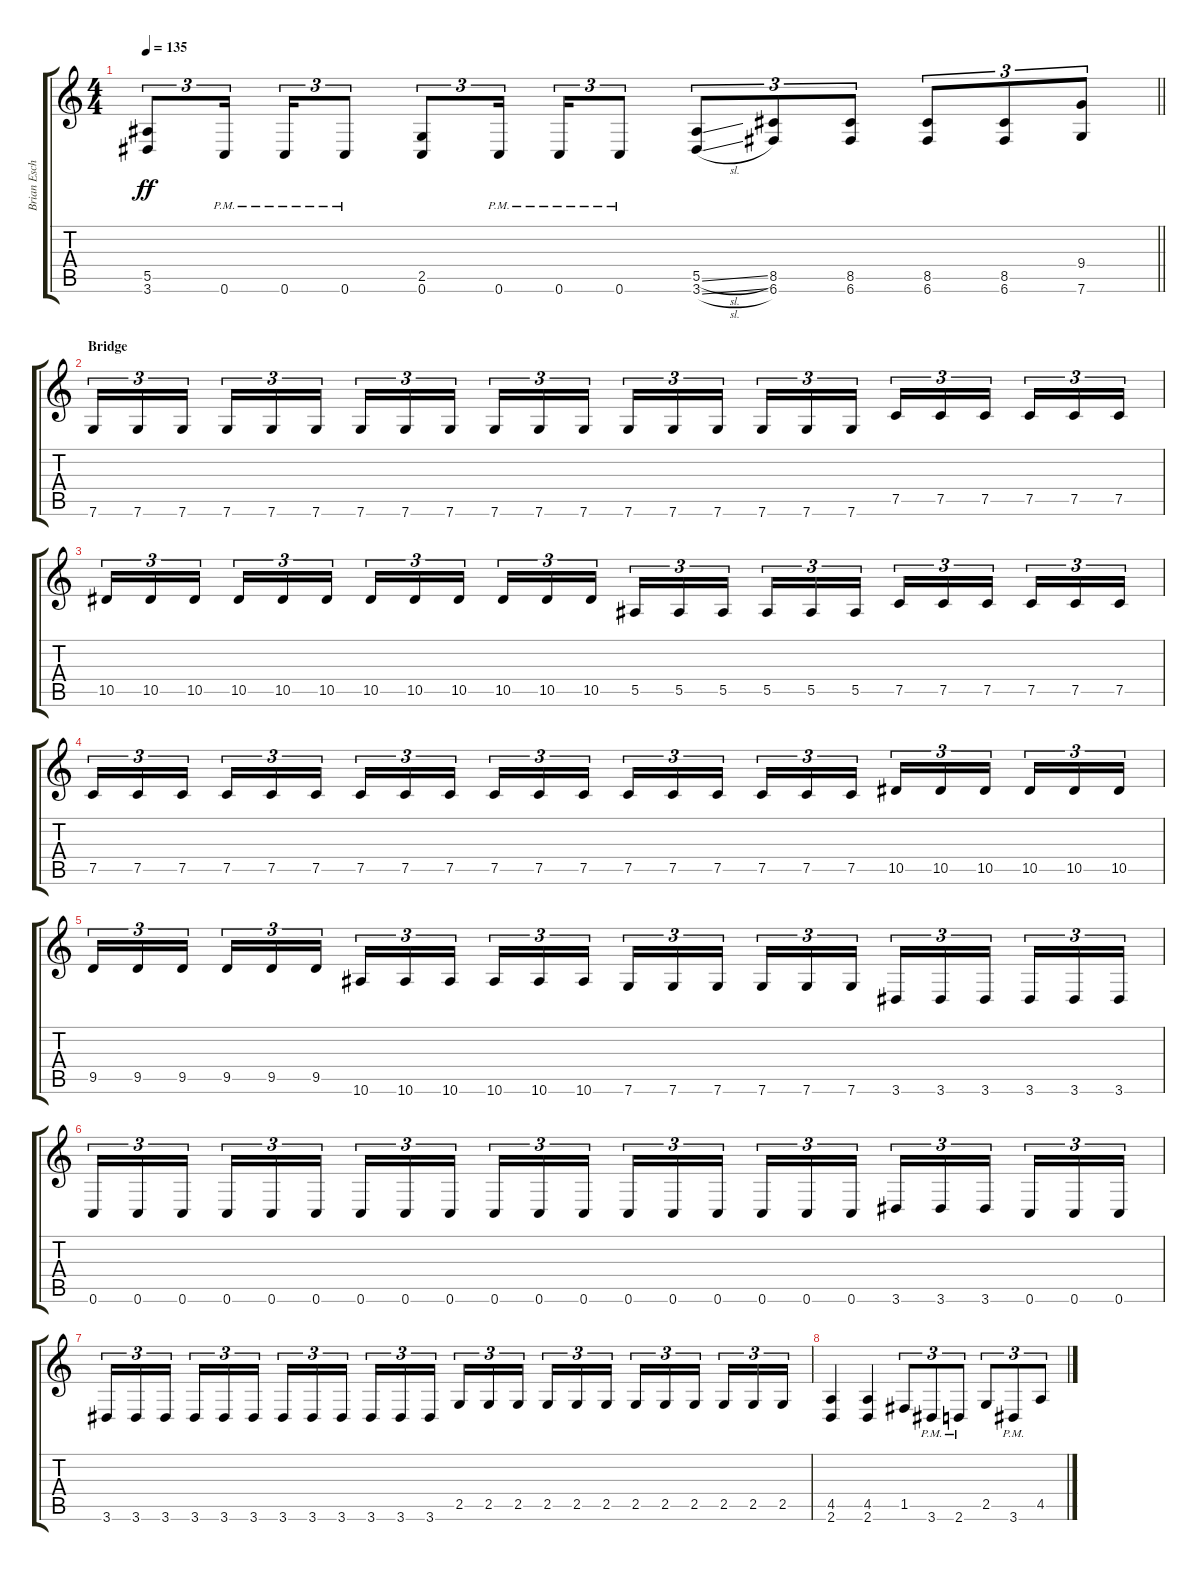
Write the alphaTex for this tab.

\track ("Brian Eschbach" "Brian Esch") {instrument distortionguitar}
\staff {score tabs}
\tuning (C4 G3 Eb3 Bb2 F2 C2) {hide}
\ts (4 4)
\tempo 135
\clef g2
\barLineRight lightlight
\ks c
(5.5 3.6).8{tu (3 2) dy ff} 0.6{pm}.16{tu (3 2) beam splitsecondary} 0.6{pm}.16{tu (3 2)} 0.6{pm}.8{tu (3 2)} (2.5 0.6).8{tu (3 2)} 0.6{pm}.16{tu (3 2) beam splitsecondary} 0.6{pm}.16{tu (3 2)} 0.6{pm}.8{tu (3 2)} (5.5{sl} 3.6{sl}).8{tu (3 2)} (8.5 6.6).8{tu (3 2)} (8.5 6.6).8{tu (3 2)} (8.5 6.6).8{tu (3 2)} (8.5 6.6).8{tu (3 2)} (9.4 7.6).8{tu (3 2)} |
\section ("" "Bridge")
7.6.16{tu (3 2)} 7.6.16{tu (3 2)} 7.6.16{tu (3 2) beam splitsecondary} 7.6.16{tu (3 2)} 7.6.16{tu (3 2)} 7.6.16{tu (3 2)} 7.6.16{tu (3 2)} 7.6.16{tu (3 2)} 7.6.16{tu (3 2) beam splitsecondary} 7.6.16{tu (3 2)} 7.6.16{tu (3 2)} 7.6.16{tu (3 2)} 7.6.16{tu (3 2)} 7.6.16{tu (3 2)} 7.6.16{tu (3 2) beam splitsecondary} 7.6.16{tu (3 2)} 7.6.16{tu (3 2)} 7.6.16{tu (3 2)} 7.5.16{tu (3 2)} 7.5.16{tu (3 2)} 7.5.16{tu (3 2) beam splitsecondary} 7.5.16{tu (3 2)} 7.5.16{tu (3 2)} 7.5.16{tu (3 2)} |
10.5.16{tu (3 2)} 10.5.16{tu (3 2)} 10.5.16{tu (3 2) beam splitsecondary} 10.5.16{tu (3 2)} 10.5.16{tu (3 2)} 10.5.16{tu (3 2)} 10.5.16{tu (3 2)} 10.5.16{tu (3 2)} 10.5.16{tu (3 2) beam splitsecondary} 10.5.16{tu (3 2)} 10.5.16{tu (3 2)} 10.5.16{tu (3 2)} 5.5.16{tu (3 2)} 5.5.16{tu (3 2)} 5.5.16{tu (3 2) beam splitsecondary} 5.5.16{tu (3 2)} 5.5.16{tu (3 2)} 5.5.16{tu (3 2)} 7.5.16{tu (3 2)} 7.5.16{tu (3 2)} 7.5.16{tu (3 2) beam splitsecondary} 7.5.16{tu (3 2)} 7.5.16{tu (3 2)} 7.5.16{tu (3 2)} |
7.5.16{tu (3 2)} 7.5.16{tu (3 2)} 7.5.16{tu (3 2) beam splitsecondary} 7.5.16{tu (3 2)} 7.5.16{tu (3 2)} 7.5.16{tu (3 2)} 7.5.16{tu (3 2)} 7.5.16{tu (3 2)} 7.5.16{tu (3 2) beam splitsecondary} 7.5.16{tu (3 2)} 7.5.16{tu (3 2)} 7.5.16{tu (3 2)} 7.5.16{tu (3 2)} 7.5.16{tu (3 2)} 7.5.16{tu (3 2) beam splitsecondary} 7.5.16{tu (3 2)} 7.5.16{tu (3 2)} 7.5.16{tu (3 2)} 10.5.16{tu (3 2)} 10.5.16{tu (3 2)} 10.5.16{tu (3 2) beam splitsecondary} 10.5.16{tu (3 2)} 10.5.16{tu (3 2)} 10.5.16{tu (3 2)} |
9.5.16{tu (3 2)} 9.5.16{tu (3 2)} 9.5.16{tu (3 2) beam splitsecondary} 9.5.16{tu (3 2)} 9.5.16{tu (3 2)} 9.5.16{tu (3 2)} 10.6.16{tu (3 2)} 10.6.16{tu (3 2)} 10.6.16{tu (3 2) beam splitsecondary} 10.6.16{tu (3 2)} 10.6.16{tu (3 2)} 10.6.16{tu (3 2)} 7.6.16{tu (3 2)} 7.6.16{tu (3 2)} 7.6.16{tu (3 2) beam splitsecondary} 7.6.16{tu (3 2)} 7.6.16{tu (3 2)} 7.6.16{tu (3 2)} 3.6.16{tu (3 2)} 3.6.16{tu (3 2)} 3.6.16{tu (3 2) beam splitsecondary} 3.6.16{tu (3 2)} 3.6.16{tu (3 2)} 3.6.16{tu (3 2)} |
0.6.16{tu (3 2)} 0.6.16{tu (3 2)} 0.6.16{tu (3 2) beam splitsecondary} 0.6.16{tu (3 2)} 0.6.16{tu (3 2)} 0.6.16{tu (3 2)} 0.6.16{tu (3 2)} 0.6.16{tu (3 2)} 0.6.16{tu (3 2) beam splitsecondary} 0.6.16{tu (3 2)} 0.6.16{tu (3 2)} 0.6.16{tu (3 2)} 0.6.16{tu (3 2)} 0.6.16{tu (3 2)} 0.6.16{tu (3 2) beam splitsecondary} 0.6.16{tu (3 2)} 0.6.16{tu (3 2)} 0.6.16{tu (3 2)} 3.6.16{tu (3 2)} 3.6.16{tu (3 2)} 3.6.16{tu (3 2) beam splitsecondary} 0.6.16{tu (3 2)} 0.6.16{tu (3 2)} 0.6.16{tu (3 2)} |
3.6.16{tu (3 2)} 3.6.16{tu (3 2)} 3.6.16{tu (3 2) beam splitsecondary} 3.6.16{tu (3 2)} 3.6.16{tu (3 2)} 3.6.16{tu (3 2)} 3.6.16{tu (3 2)} 3.6.16{tu (3 2)} 3.6.16{tu (3 2) beam splitsecondary} 3.6.16{tu (3 2)} 3.6.16{tu (3 2)} 3.6.16{tu (3 2)} 2.5.16{tu (3 2)} 2.5.16{tu (3 2)} 2.5.16{tu (3 2) beam splitsecondary} 2.5.16{tu (3 2)} 2.5.16{tu (3 2)} 2.5.16{tu (3 2)} 2.5.16{tu (3 2)} 2.5.16{tu (3 2)} 2.5.16{tu (3 2) beam splitsecondary} 2.5.16{tu (3 2)} 2.5.16{tu (3 2)} 2.5.16{tu (3 2)} |
(4.5 2.6).4 (4.5 2.6).4 1.5.8{tu (3 2)} 3.6{pm}.8{tu (3 2)} 2.6{pm}.8{tu (3 2)} 2.5.8{tu (3 2)} 3.6{pm}.8{tu (3 2)} 4.5.8{tu (3 2)}
